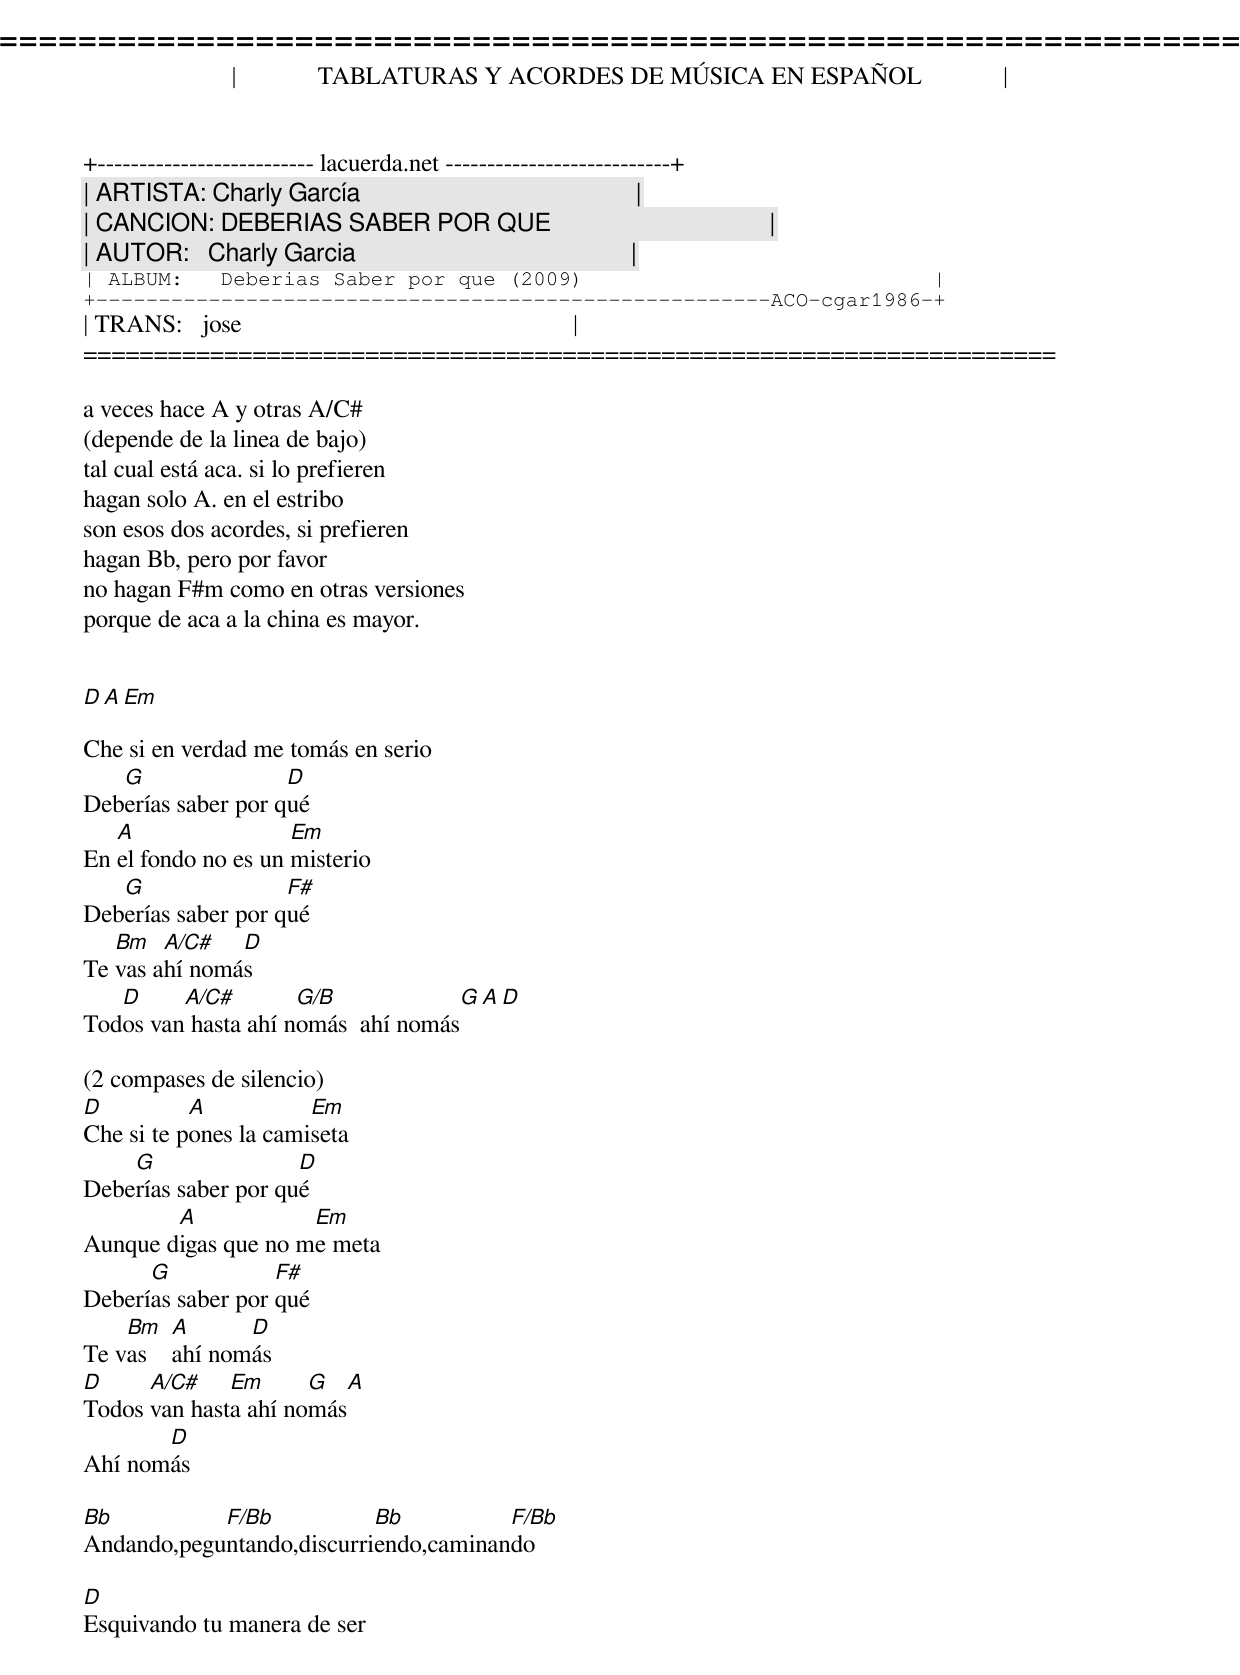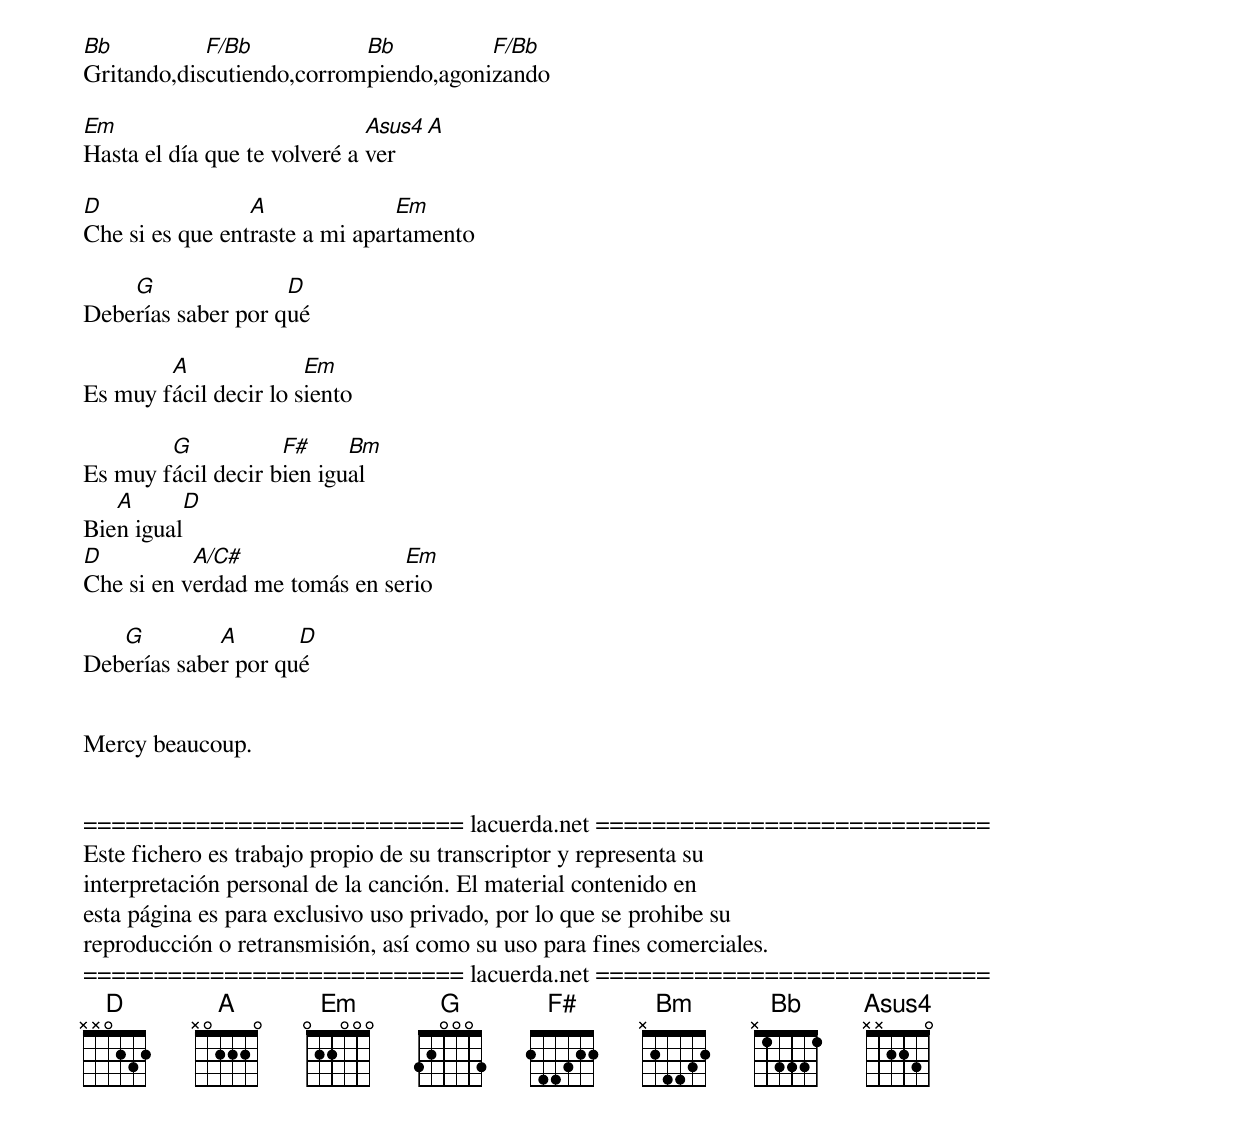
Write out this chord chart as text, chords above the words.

=====================================================================
|             TABLATURAS Y ACORDES DE MÚSICA EN ESPAÑOL             |
+-------------------------- lacuerda.net ---------------------------+
| ARTISTA: Charly García                                            |
| CANCION: DEBERIAS SABER POR QUE                                   |
| AUTOR:   Charly Garcia                                            |
| ALBUM:   Deberias Saber por que (2009)                            |
+------------------------------------------------------ACO-cgar1986-+
| TRANS:   jose                                                     |
=====================================================================

a veces hace A y otras A/C#
(depende de la linea de bajo)
tal cual está aca. si lo prefieren
hagan solo A. en el estribo
son esos dos acordes, si prefieren
hagan Bb, pero por favor
no hagan F#m como en otras versiones
porque de aca a la china es mayor.


 D         A             Em

Che si en verdad me tomás en serio
   G                D
Deberías saber por qué
   A                 Em
En el fondo no es un misterio
   G                F#
Deberías saber por qué
   Bm   A/C#   D
Te vas ahí nomás
   D     A/C#        G/B            G  A  D
Todos van hasta ahí nomás  ahí nomás

(2 compases de silencio)
D          A           Em
Che si te pones la camiseta
    G                D
Deberías saber por qué
        A            Em
Aunque digas que no me meta
      G            F#
Deberías saber por qué
    Bm    A      D
Te vas    ahí nomás
D     A/C#    Em      G      A
Todos van hasta ahí nomás
       D
Ahí nomás

Bb          F/Bb           Bb          F/Bb
Andando,peguntando,discurriendo,caminando

D
Esquivando tu manera de ser

Bb          F/Bb           Bb          F/Bb
Gritando,discutiendo,corrompiendo,agonizando

Em                            Asus4 A
Hasta el día que te volveré a ver

D                A              Em
Che si es que entraste a mi apartamento

    G               D
Deberías saber por qué

        A              Em
Es muy fácil decir lo siento

        G           F#     Bm
Es muy fácil decir bien igual
   A       D
Bien igual
D          A/C#                Em
Che si en verdad me tomás en serio

   G         A       D
Deberías saber por qué


Mercy beaucoup.


=========================== lacuerda.net ============================
Este fichero es trabajo propio de su transcriptor y representa su
interpretación personal de la canción. El material contenido en
esta página es para exclusivo uso privado, por lo que se prohibe su
reproducción o retransmisión, así como su uso para fines comerciales.
=========================== lacuerda.net ============================
